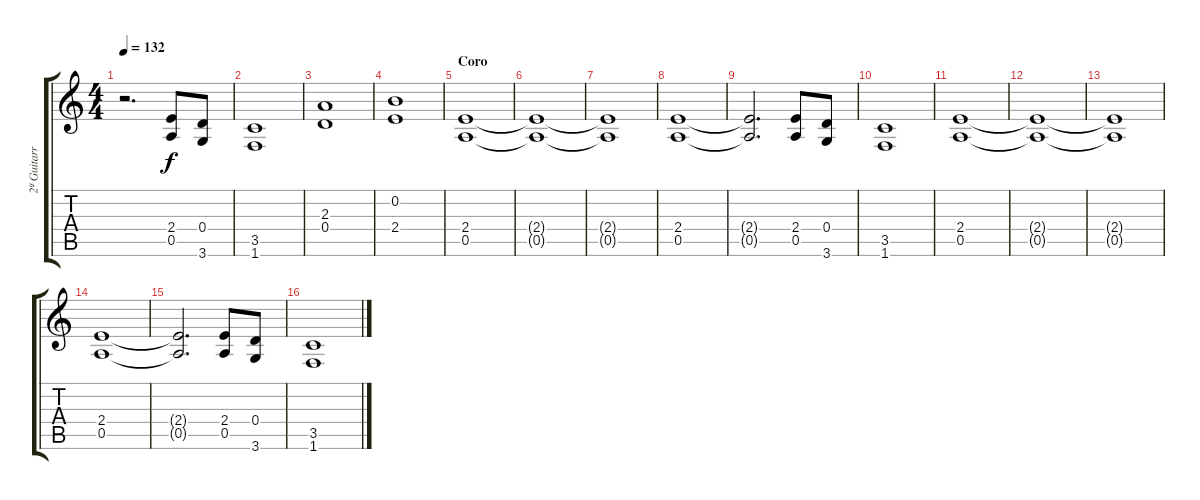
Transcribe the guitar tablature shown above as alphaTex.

\track ("2ª Guitarra" "2ª Guitarr") {instrument distortionguitar}
\staff {score tabs}
\tuning (E4 B3 G3 D3 A2 E2) {hide}
\ts (4 4)
\tempo 132
\clef g2
\ks aminor
r.2{d dy f} (2.4 0.5).8{volume 14} (0.4 3.6).8 |
(3.5 1.6).1 |
(2.3 0.4).1 |
(0.2 2.4).1 |
\section ("" "Coro")
(2.4 0.5).1 |
(2.4{t} 0.5{t}).1 |
(2.4{t} 0.5{t}).1 |
(2.4 0.5).1 |
(2.4{t} 0.5{t}).2{d} (2.4 0.5).8 (0.4 3.6).8 |
(3.5 1.6).1 |
(2.4 0.5).1 |
(2.4{t} 0.5{t}).1 |
(2.4{t} 0.5{t}).1 |
(2.4 0.5).1 |
(2.4{t} 0.5{t}).2{d} (2.4 0.5).8 (0.4 3.6).8 |
(3.5 1.6).1
